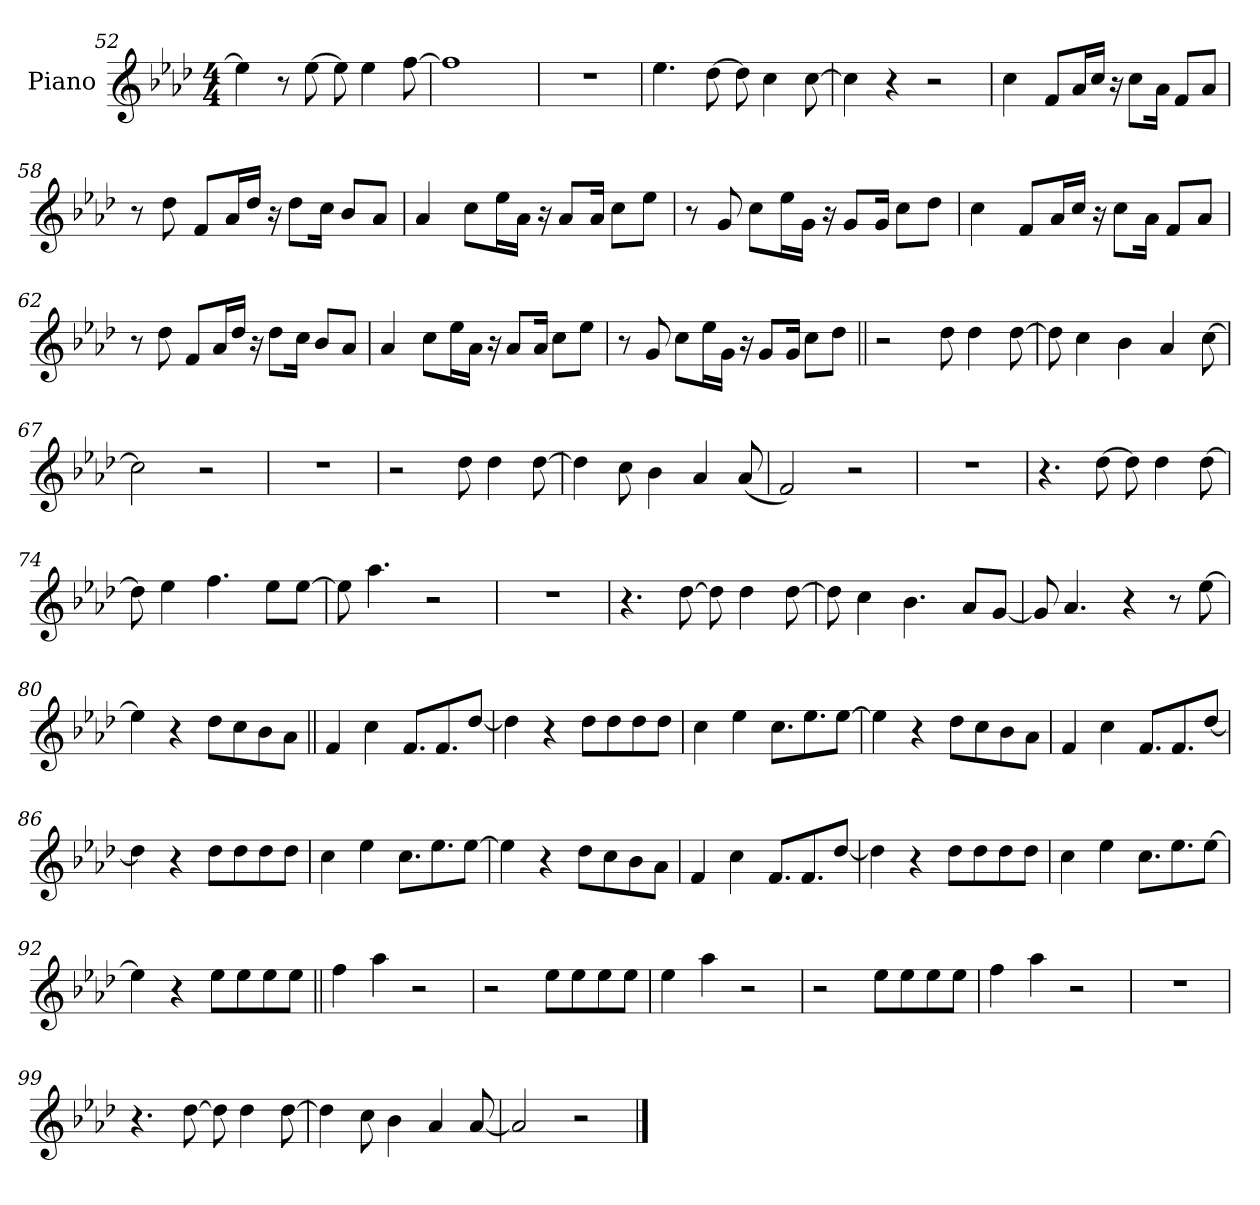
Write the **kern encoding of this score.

**kern
*part1
*staff1
*I"Piano
*I'Pno.
*clefG2
*k[b-e-a-d-]
*M4/4
=52
4ee-]
8r
[8ee-
8ee-]
4ee-
[8ff
=53
1ff]
=54
1r
=55
4.ee-
[8dd-
8dd-]
4cc
[8cc
=56
4cc]
4r
2r
=57
4cc!
8f!L
16a-!L
16cc!JJ
16r
8cc!L
16a-!Jk
8f!L
8a-!J
=58
8r
8dd-!
8f!L
16a-!L
16dd-!JJ
16r
8dd-!L
16cc!Jk
8b-!L
8a-!J
=59
4a-!
8cc!L
16ee-!L
16a-!JJ
16r
8a-!L
16a-!Jk
8cc!L
8ee-!J
=60
8r
8g!
8cc!L
16ee-!L
16g!JJ
16r
8g!L
16g!Jk
8cc!L
8dd-!J
=61
4cc!
8f!L
16a-!L
16cc!JJ
16r
8cc!L
16a-!Jk
8f!L
8a-!J
=62
8r
8dd-!
8f!L
16a-!L
16dd-!JJ
16r
8dd-!L
16cc!Jk
8b-!L
8a-!J
=63
4a-!
8cc!L
16ee-!L
16a-!JJ
16r
8a-!L
16a-!Jk
8cc!L
8ee-!J
=64
8r
8g!
8cc!L
16ee-!L
16g!JJ
16r
8g!L
16g!Jk
8cc!L
8dd-!J
=65||
2r
8dd-
4dd-
[8dd-
=66
8dd-]
4cc
4b-
4a-
[8cc
=67
2cc]
2r
=68
1r
=69
2r
8dd-
4dd-
[8dd-
=70
4dd-]
8cc
4b-
4a-
(<8a-
=71
2f)
2r
=72
1r
=73
4.r
[8dd-
8dd-]
4dd-
[8dd-
=74
8dd-]
4ee-
4.ff
8ee-L
[8ee-J
=75
8ee-]
4.aa-
2r
=76
1r
=77
4.r
[8dd-
8dd-]
4dd-
[8dd-
=78
8dd-]
4cc
4.b-
8a-L
[8gJ
=79
8g]
4.a-
4r
8r
[8ee-
=80
4ee-]
4r
8dd-L
8cc
8b-
8a-J
=81||
4f
4cc
8.fL
8.f
[8dd-J
=82
4dd-]
4r
8dd-L
8dd-
8dd-
8dd-J
=83
4cc
4ee-
8.ccL
8.ee-
[8ee-J
=84
4ee-]
4r
8dd-L
8cc
8b-
8a-J
=85
4f
4cc
8.fL
8.f
[8dd-J
=86
4dd-]
4r
8dd-L
8dd-
8dd-
8dd-J
=87
4cc
4ee-
8.ccL
8.ee-
[8ee-J
=88
4ee-]
4r
8dd-L
8cc
8b-
8a-J
=89
4f
4cc
8.fL
8.f
[8dd-J
=90
4dd-]
4r
8dd-L
8dd-
8dd-
8dd-J
=91
4cc
4ee-
8.ccL
8.ee-
[8ee-J
=92
4ee-]
4r
8ee-L
8ee-
8ee-
8ee-J
=93||
4ff
4aa-
2r
=94
2r
8ee-L
8ee-
8ee-
8ee-J
=95
4ee-
4aa-
2r
=96
2r
8ee-L
8ee-
8ee-
8ee-J
=97
4ff
4aa-
2r
=98
1r
=99
4.r
[8dd-
8dd-]
4dd-
[8dd-
=100
4dd-]
8cc
4b-
4a-
[8a-
=101
2a-]
2r
==
*-
